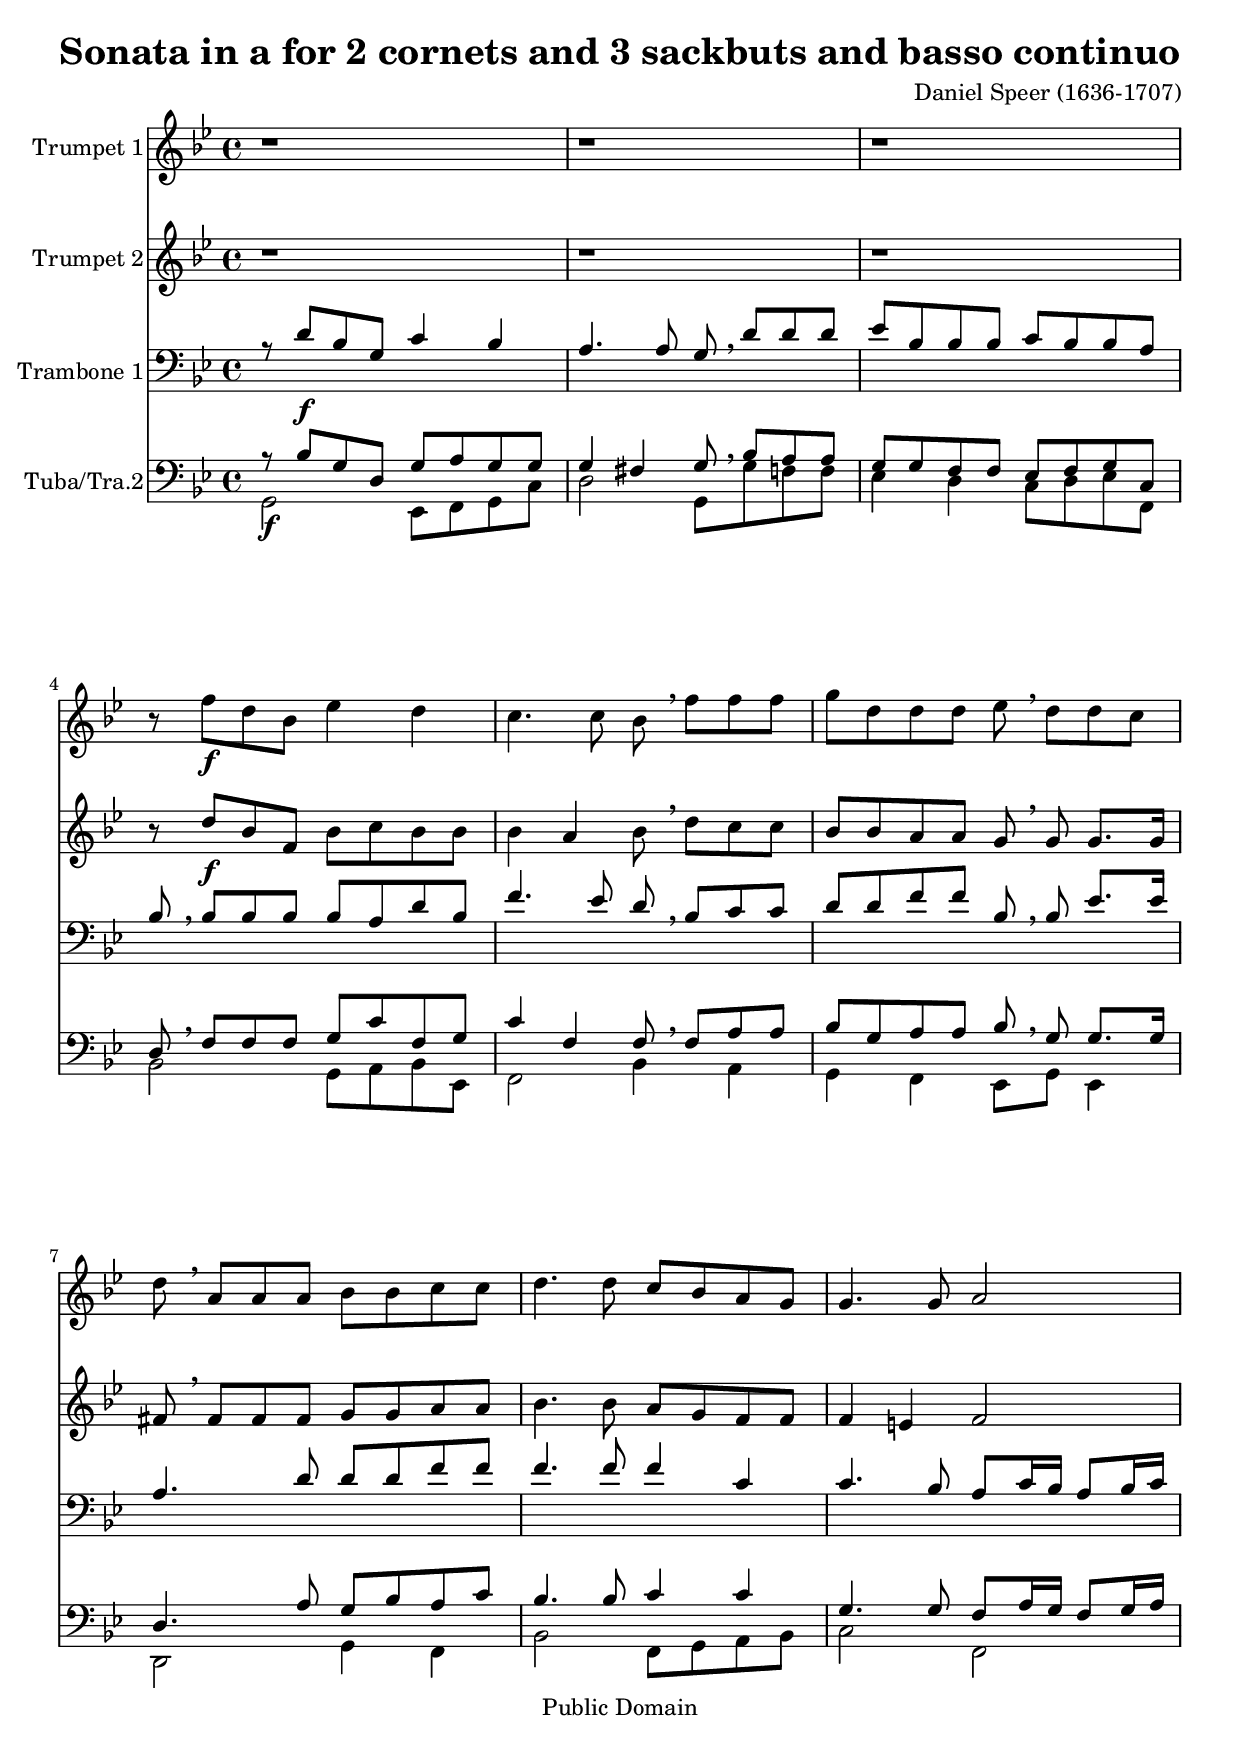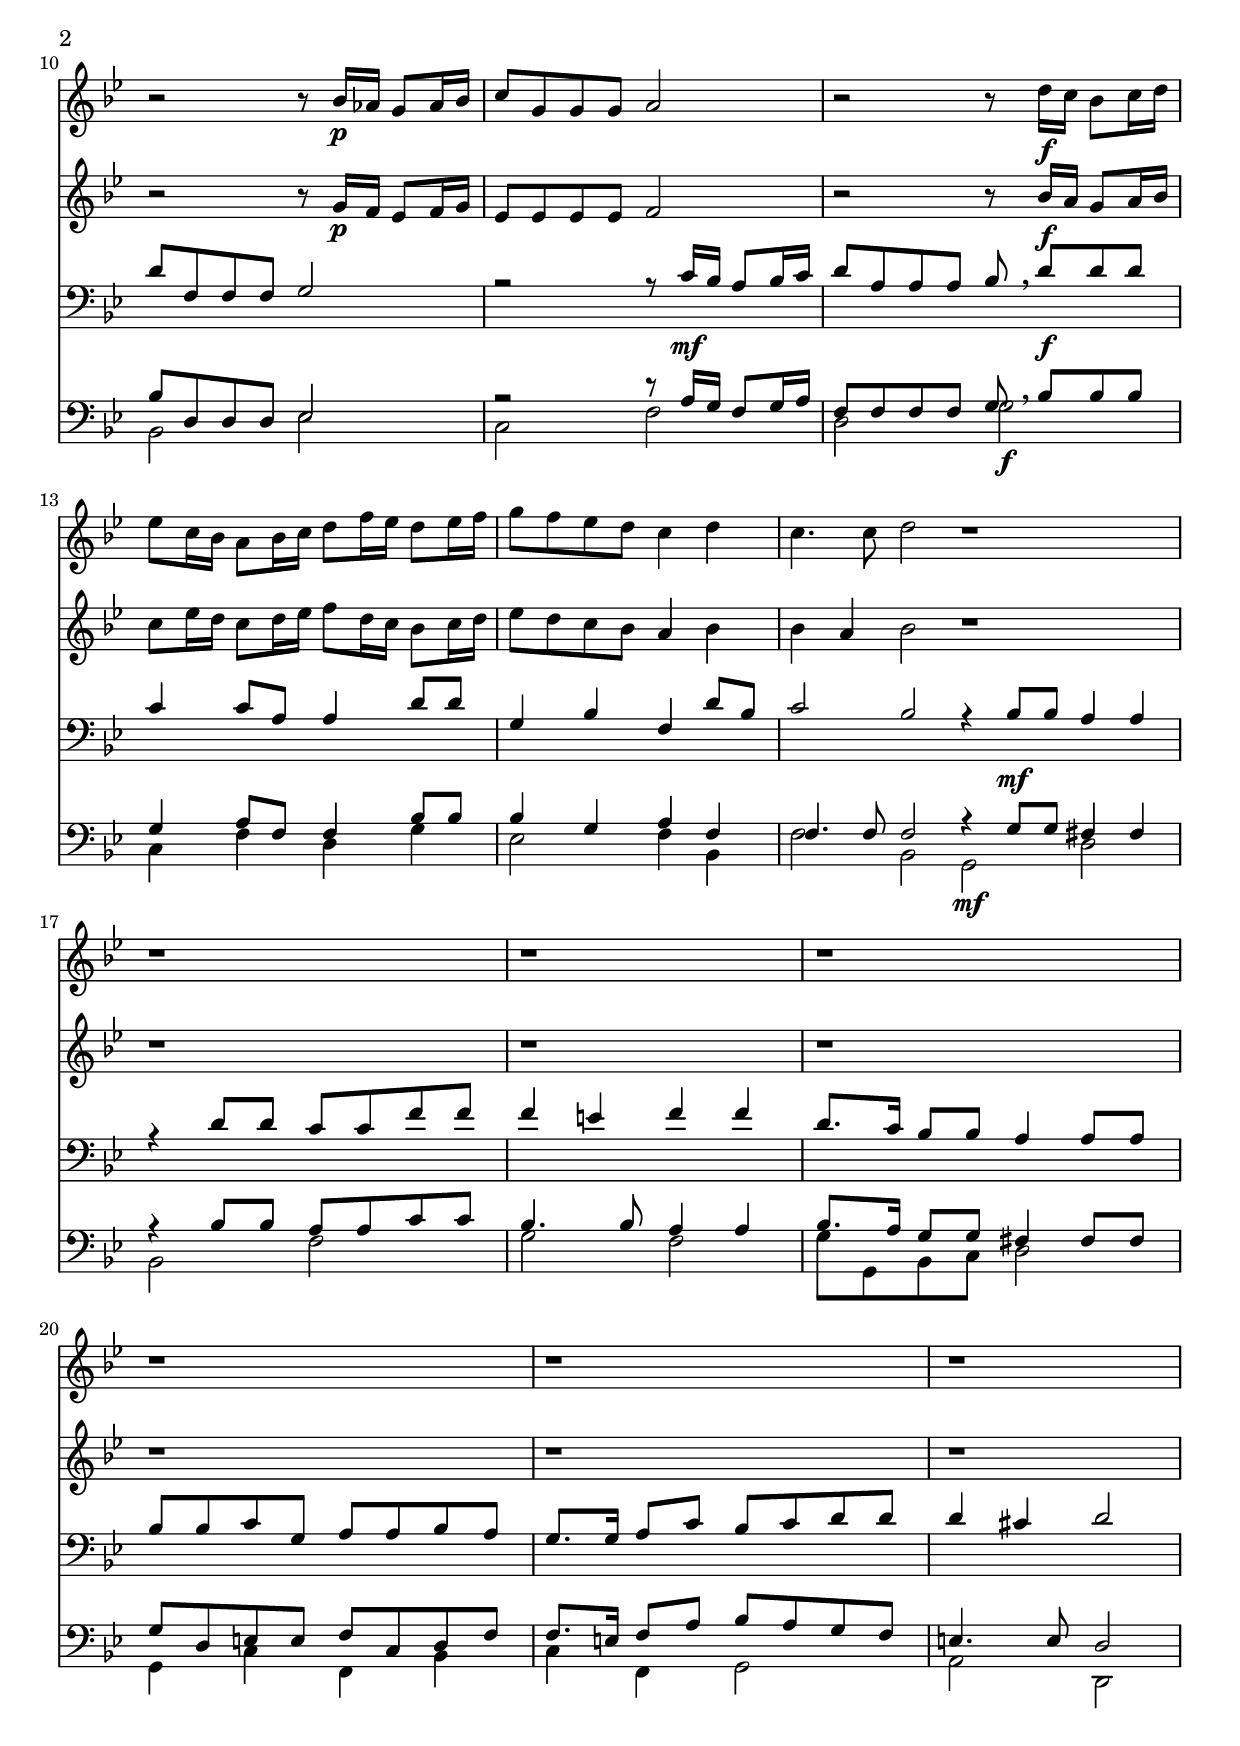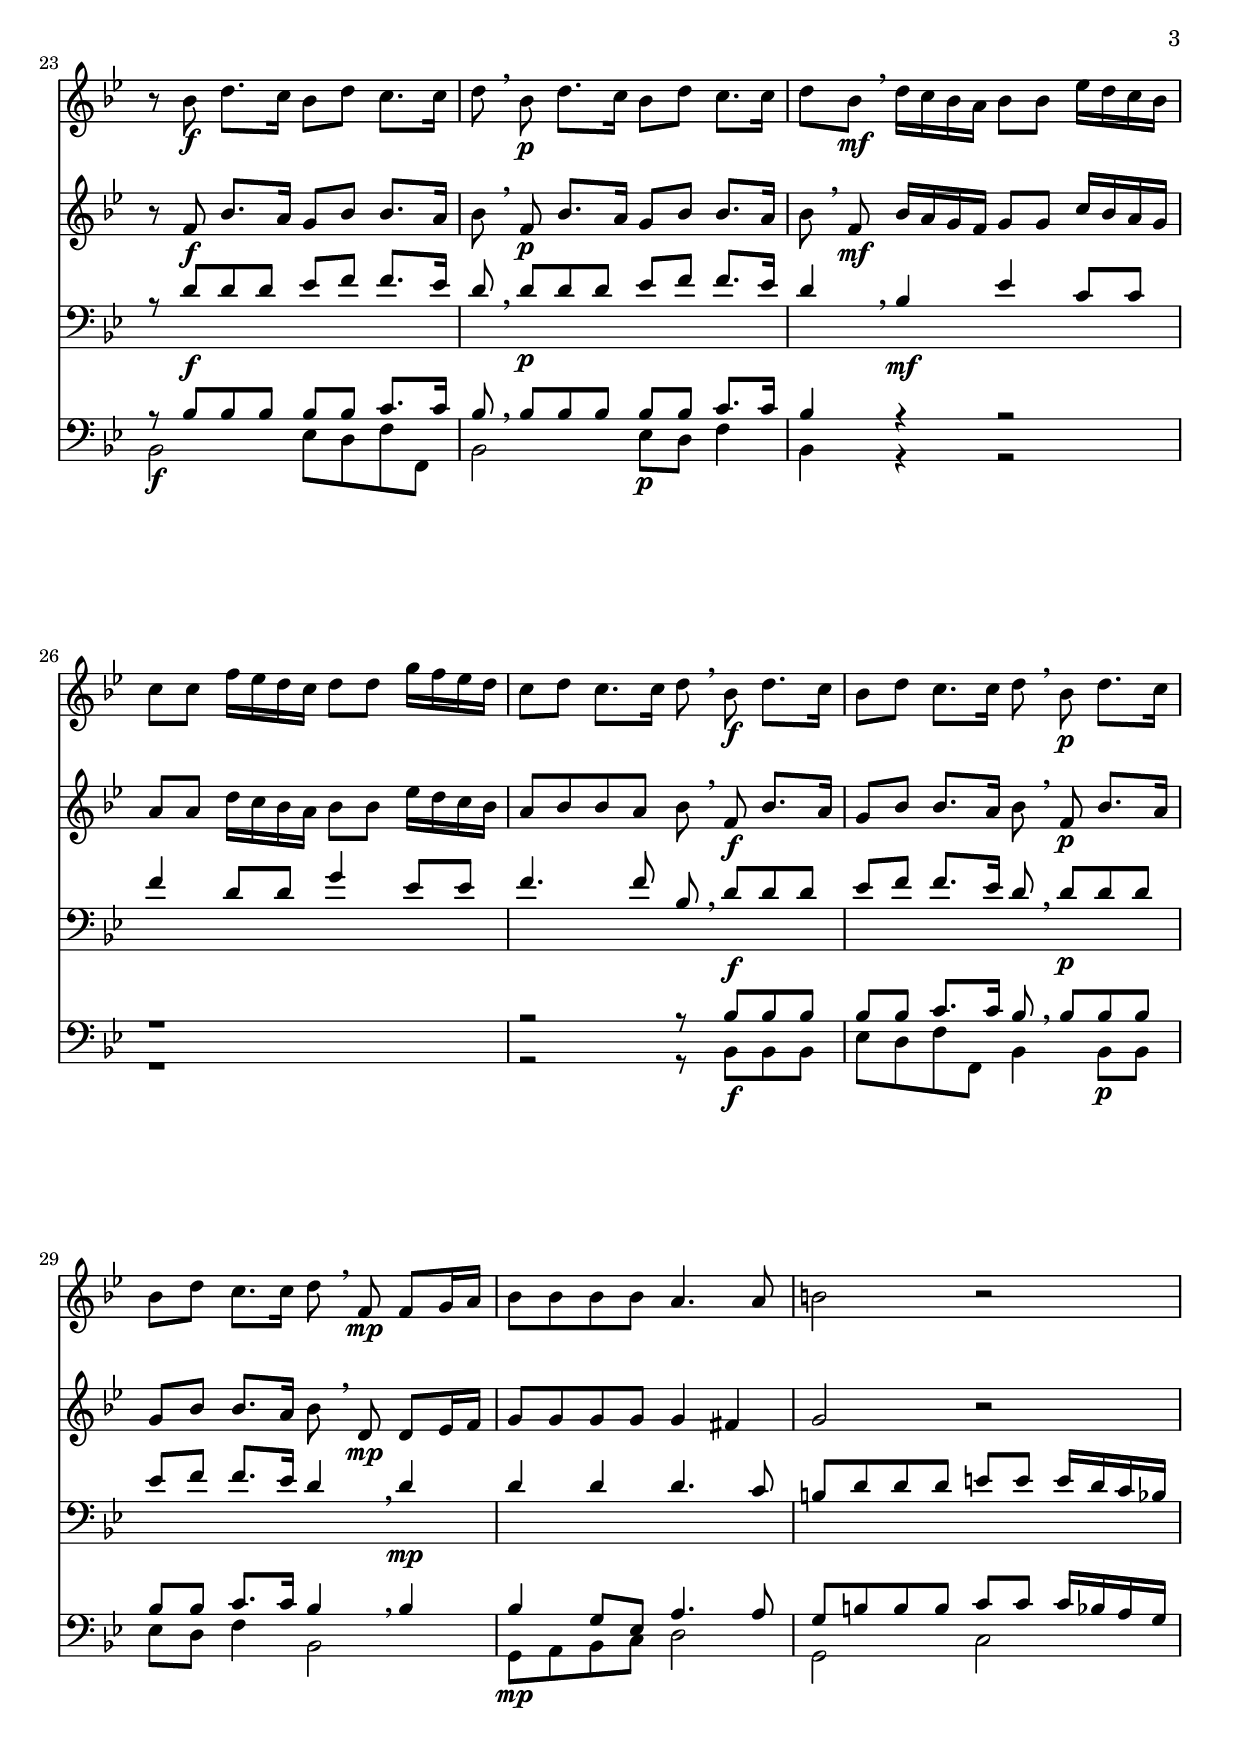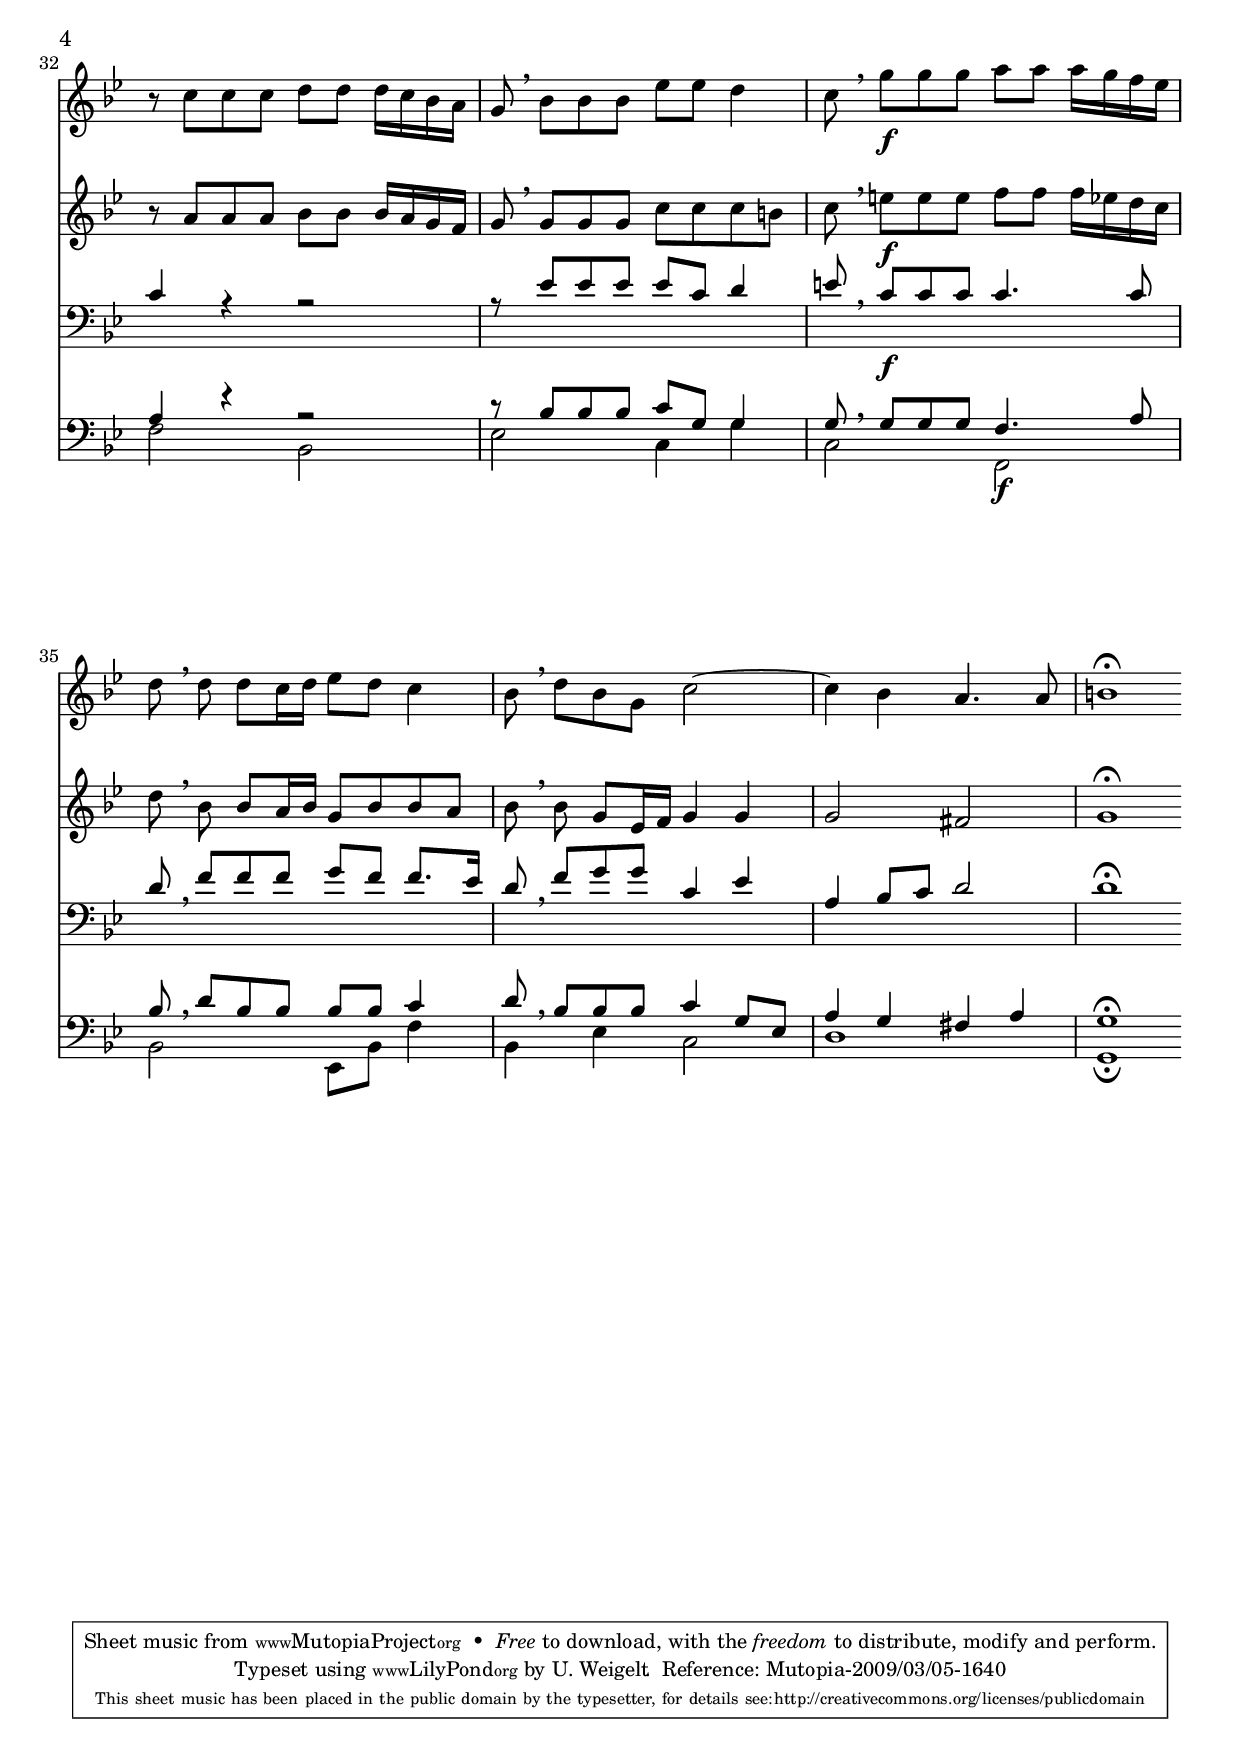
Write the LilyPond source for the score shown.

%edited with LilyBeans
\version "2.12.0"
\header {
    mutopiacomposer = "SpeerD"
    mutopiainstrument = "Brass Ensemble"
    %http://icking-music-archive.org/ByComposer/Speer.php
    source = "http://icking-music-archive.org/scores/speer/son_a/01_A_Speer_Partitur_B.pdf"
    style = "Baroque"
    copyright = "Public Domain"
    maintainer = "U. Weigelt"
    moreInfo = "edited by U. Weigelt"
    title = "Sonata in a for 2 cornets and 3 sackbuts and basso continuo"
    composer = "Daniel Speer (1636-1707)"
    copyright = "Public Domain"
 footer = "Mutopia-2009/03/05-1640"
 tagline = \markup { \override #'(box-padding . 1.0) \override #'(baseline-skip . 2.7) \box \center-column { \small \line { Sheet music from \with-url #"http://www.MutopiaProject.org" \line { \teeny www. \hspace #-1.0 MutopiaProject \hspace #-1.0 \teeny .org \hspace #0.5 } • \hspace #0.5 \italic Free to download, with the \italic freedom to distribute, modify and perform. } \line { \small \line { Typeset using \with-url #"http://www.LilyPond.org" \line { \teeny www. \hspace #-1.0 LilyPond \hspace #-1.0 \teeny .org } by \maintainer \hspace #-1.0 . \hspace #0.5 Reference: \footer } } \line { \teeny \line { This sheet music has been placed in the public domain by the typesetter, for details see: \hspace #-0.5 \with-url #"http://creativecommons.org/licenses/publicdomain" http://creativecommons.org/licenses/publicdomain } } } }
}
Sopran  =
\relative c'' {
\key bes \major
\set Staff.instrumentName = "Trumpet 1"
r1 r1 r1 r8 f \f d  bes  ees4 d
c4. c8 bes \breathe f' f f g d d d es  \breathe d d c d  \breathe a a a bes bes c c d4. d8 c bes a g g4. g8 a2
r2 r8 bes16 \p as g8 as16 bes16 c8 g g g8 a2 r2
 r8 d16 \f c16 bes8 c16 d es8 c16 bes a8 bes16 c16 d8 f16 es d8 es16 f16
g8 f es d c4 d c4. c8 d2 \bar ":|:" r1 r r r1
r r r1 r8 bes \f d8. c16 bes8 d c8. c16 d8  \breathe bes \p d8. c16 bes8 d8 c8. c16
d8 bes \mf \breathe d16 c bes16 a bes8 bes es16 d c16 bes c8 c f16 es d c16 d8 d8 g16 f es16 d c8 d c8. c16 d8  \breathe bes \f d8. c16
bes8 d8 c8. c16 d8  \breathe bes8 \p d8. c16 bes8 d c8. c16 d8   \breathe f, \mp  f8 g16 a bes8 bes bes8 bes a4. a8 b2 r r8 c c c8 d8 d d16 c bes16 a
g8  \breathe bes bes8 bes es8 es d4 c8  \breathe g' \f g8 g a8 a a16 g f16 es d8  \breathe d d8 c16 d es8 d c4  bes8  \breathe d bes g8 c2 ~ c4 bes a4. a8 b1 \fermata \bar ":|"
}

Alt  =
\relative c'' {
\key bes \major
\set Staff.instrumentName = "Trumpet 2"
r1 r1 r1 r8 d \f bes f bes c bes bes
bes4 a bes8  \breathe d  c c  bes bes a a g  \breathe g g8. g16 fis8  \breathe fis fis fis g g a a bes4. bes8 a g f f f4 e f2
r2 r8 g16 \p f16 es8 f16 g es8 es es es f2 r r8 bes16 \f a g8 a16 bes c8 es16 d c8 d16 es f8 d16 c bes8 c16 d es8 d c bes8 a4 bes bes a bes2 r1 r1 r r1 r1
r r r8 f8 \f bes8. a16 g8 bes bes8. a16 bes8  \breathe f \p bes8. a16 g8 bes bes8. a16
bes8  \breathe f \mf bes16 a g16 f g8 g c16 bes a16 g a8 a8 d16 c bes a bes8 bes es16 d c bes a8 bes bes a bes  \breathe f \f bes8. a16 g8 bes bes8. a16 bes8  \breathe f \p bes8. a16
g8 bes bes8. a16 bes8  \breathe d, \mp d es16 f g8 g g8 g g4 fis g2 r r8 a a a bes bes bes16 a g f
g8  \breathe g g g c c c b c  \breathe e \f e e f f f16 es d c d8  \breathe bes bes a16 bes g8 bes bes a bes  \breathe bes g es16 f g4 g g2 fis g1 \fermata
}
Tenoro  =
\relative c' {
\clef bass
\key bes \major
\set Staff.instrumentName = "Trambone 1"
r8 d \f bes g c4 bes a4. a8 g8 \breathe d' d d es bes bes bes  c bes bes a bes \breathe bes  bes bes bes a d bes
f'4. ees8 d  \breathe bes  c c d d f f  bes, \breathe  bes es8. es16 a,4. d8 d d f f f4. f8 f4 c4 c4. bes8 a c16 bes a8 bes16 c
d8 f, f f8 g2  r2 r8 c16 \mf bes a8 bes16 c16 d8 a a8 a bes8  \breathe d \f d8 d c4 c8 a a4 d8 d8
g,4 bes f d'8 bes c2 bes r4 bes8 \mf bes a4 a r d8  d c c f f f4 e f f d8. c16 bes8 bes a4 a8 a8
bes8 bes c g a a bes a g8. g16 a8 c bes c d d d4 cis d2 r8 d \f d d es f f8. es16 d8  \breathe d \p d d es f f8. es16
d4  \breathe bes \mf es c8 c f4 d8 d g4 es8 es f4. f8 bes,  \breathe d \f d d es f f8. es16 d8  \breathe d \p d d
es f f8. es16 d4  \breathe d \mp d d d4. c8 b d d d e e e16 d c bes c4 r4 r2
r8 es es es es c d4 e8  \breathe c \f c c c4. c8 d  \breathe f f f g f f8. es16 d8  \breathe f g g c,4 es a, bes8 c d2 d1 \fermata
}
Tenoru  =
\relative c' {
\clef bass
\key bes \major
\stemUp
\set Staff.instrumentName = "Trumbone 2"
r8 bes  g d g a g g g4 fis g8 \breathe bes a a g g f f ees f g c, d \breathe f  f f g c f, g
c4 f, f8  \breathe f8 a a bes g a8 a bes  \breathe  g g8. g16 d4. a'8 g bes a8 c bes4. bes8 c4 c g4. g8 f8 a16 g f8 g16 a16
bes8 d, d d8 es2 r2 r8 a16  g f8 g16 a16 f8 f f8 f g  \breathe bes bes8 bes g4 a8 f f4 bes8 bes
bes4 g a f f4. f8 f2 r4 g8  g fis4 fis r4 bes8  bes a a c c bes4. bes8 a4 a bes8. a16 g8 g fis4 fis8 fis
g d e e f c d f f8. e16 f8 a bes a g f e4. e8 d2 r8 bes'  bes bes bes bes c8. c16 bes8  \breathe bes  bes bes bes bes c8. c16
bes4 r4 r2 r1 r2 r8 bes  bes bes bes bes c8. c16 bes8  \breathe bes  bes bes
bes bes c8. c16 bes4  \breathe bes bes g8 es a4. a8 g b b b c c c16 bes a g a4 r r2
r8 bes bes bes c g g4 g8  \breathe g  g g f4. a8 bes  \breathe d bes bes bes bes c4 d8  \breathe bes bes bes c4 g8 es a4 g fis a g1 \fermata
}
Bass  =
\relative c' {
\clef bass
\key bes \major
\stemDown
\set Staff.instrumentName = "Tuba/Tra.2"
g,2 \f ees8 f g c d2 g,8 g' f f ees4 d c8 d ees f, bes2 g8 a bes ees,
f2 bes4 a g f es8 g es4   d2 g4 f bes2 f8 g a8 bes c2 f,
bes2 es c f d   g \f c,4 f d g
es2 f4 bes,4 f'2 bes,2 g \mf d' bes f' g f g8 g, bes c d2
g,4 c f, bes c f, g2 a d,  bes'2 \f es8 d f f, bes2 es8 \p d f4
bes, r4 r2 r1 r2 r8 bes \f bes bes es d f f, bes4   bes8 \p bes
es d f4 bes,2 g8 \mp a bes c d2 g,   c f bes,
 es c4 g' c,2   f, \f bes es,8 bes' f'4 bes, es c2 d1 g, \fermata

}


\score {
<<
    \context Staff = "Sopran" <<    \Sopran    >>
    \context Staff = "Alt" <<    \Alt    >>
    \context Staff = "Tenoro" <<    \Tenoro \\    >>
   \context Staff = "Tenoru" <<    \Tenoru \\ \Bass   >>



>>
\layout { }
\midi {
 \context {
      \Score
      tempoWholesPerMinute = #(ly:make-moment 120 4)
      }
}
}

